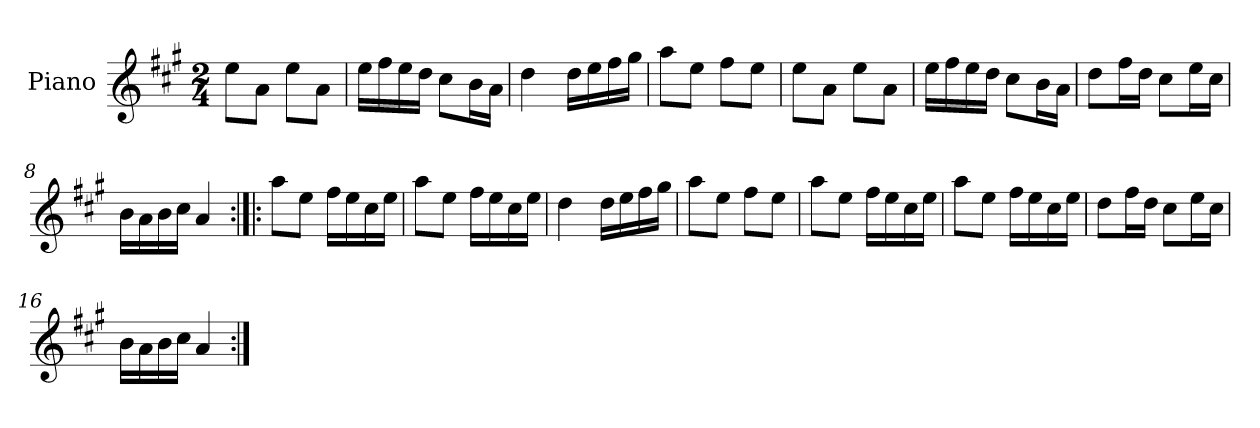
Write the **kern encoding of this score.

**kern
*part1
*staff1
*I"Piano
*I'Pno
*clefG2
*k[f#c#g#]
*A:
*M2/4
=1
8ee\L
8a\J
8ee\L
8a\J
=2
16ee\LL
16ff#\
16ee\
16dd\JJ
8cc#\L
16b\L
16a\JJ
=3
4dd\
16dd\LL
16ee\
16ff#\
16gg#\JJ
=4
8aa\L
8ee\J
8ff#\L
8ee\J
=5
8ee\L
8a\J
8ee\L
8a\J
=6
16ee\LL
16ff#\
16ee\
16dd\JJ
8cc#\L
16b\L
16a\JJ
!!LO:LB:g=z
=7
8dd\L
16ff#\L
16dd\JJ
8cc#\L
16ee\L
16cc#\JJ
=8
16b\LL
16a\
16b\
16cc#\JJ
4a/
=9:|!|:
8aa\L
8ee\J
16ff#\LL
16ee\
16cc#\
16ee\JJ
=10
8aa\L
8ee\J
16ff#\LL
16ee\
16cc#\
16ee\JJ
=11
4dd\
16dd\LL
16ee\
16ff#\
16gg#\JJ
=12
8aa\L
8ee\J
8ff#\L
8ee\J
!!LO:LB:g=z
=13
8aa\L
8ee\J
16ff#\LL
16ee\
16cc#\
16ee\JJ
=14
8aa\L
8ee\J
16ff#\LL
16ee\
16cc#\
16ee\JJ
=15
8dd\L
16ff#\L
16dd\JJ
8cc#\L
16ee\L
16cc#\JJ
=16
16b\LL
16a\
16b\
16cc#\JJ
4a/
=:|!
*-
